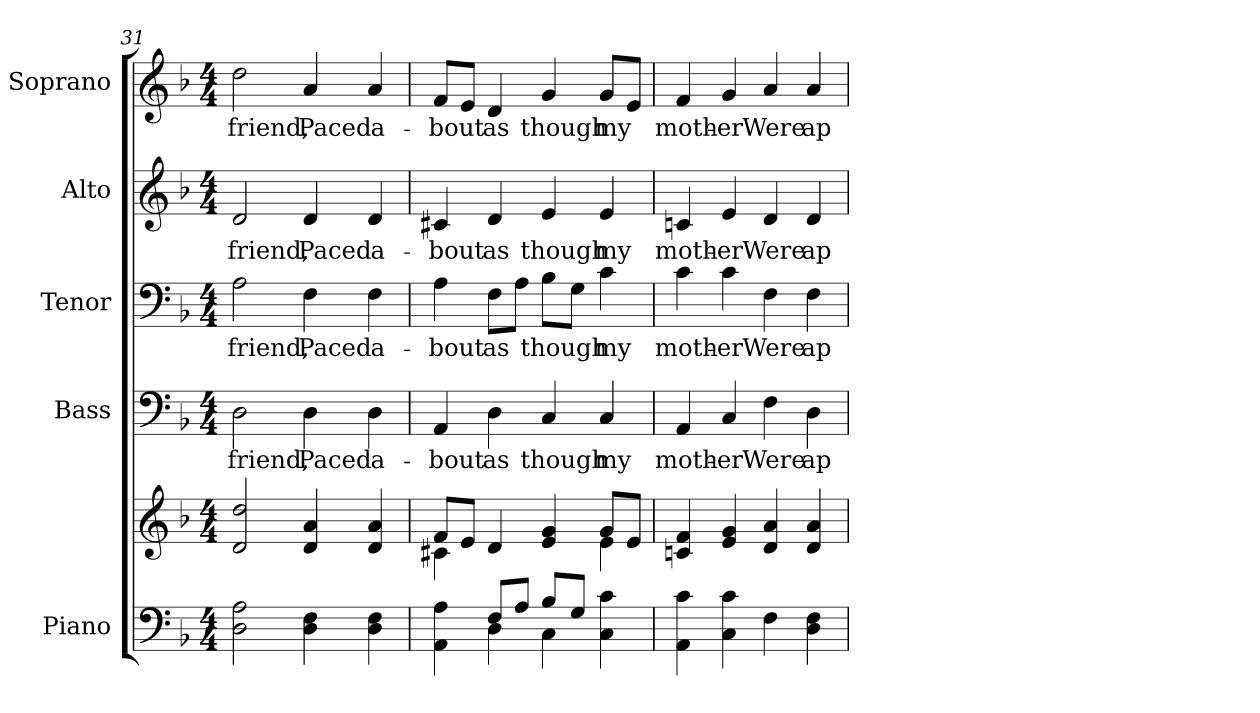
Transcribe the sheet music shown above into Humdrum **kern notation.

**kern	**kern	**kern	**text	**kern	**text	**kern	**text	**kern	**text
*part5	*part5	*part4	*part4	*part3	*part3	*part2	*part2	*part1	*part1
*staff6	*staff5	*staff4	*staff4	*staff3	*staff3	*staff2	*staff2	*staff1	*staff1
*I"Piano	*	*I"Bass	*	*I"Tenor	*	*I"Alto	*	*I"Soprano	*
*I'Pno.	*	*I'B.	*	*I'T.	*	*I'A.	*	*I'S.	*
*clefF4	*clefG2	*clefF4	*	*clefF4	*	*clefG2	*	*clefG2	*
*k[b-]	*k[b-]	*k[b-]	*	*k[b-]	*	*k[b-]	*	*k[b-]	*
*F:	*F:	*F:	*	*F:	*	*F:	*	*F:	*
*M4/4	*M4/4	*M4/4	*	*M4/4	*	*M4/4	*	*M4/4	*
=31	=31	=31	=31	=31	=31	=31	=31	=31	=31
!	!	!	!LO:LY:b:color=#000000	!	!	!	!	!	!
!	!	!	!	!	!LO:LY:b:color=#000000	!	!	!	!
!	!	!	!	!	!	!	!LO:LY:b:color=#000000	!	!
!	!	!	!	!	!	!	!	!	!LO:LY:b:color=#000000
2Di\ 2Ai	2di/ 2ddi	2Di\	friend,	2Ai\	friend,	2di/	friend,	2ddi\	friend,
!	!	!	!LO:LY:b:color=#000000	!	!	!	!	!	!
!	!	!	!	!	!LO:LY:b:color=#000000	!	!	!	!
!	!	!	!	!	!	!	!LO:LY:b:color=#000000	!	!
!	!	!	!	!	!	!	!	!	!LO:LY:b:color=#000000
4Di\ 4Fi	4di/ 4ai	4Di\	Paced	4Fi\	Paced	4di/	Paced	4ai/	Paced
!	!	!	!LO:LY:b:color=#000000	!	!	!	!	!	!
!	!	!	!	!	!LO:LY:b:color=#000000	!	!	!	!
!	!	!	!	!	!	!	!LO:LY:b:color=#000000	!	!
!	!	!	!	!	!	!	!	!	!LO:LY:b:color=#000000
4Di\ 4Fi	4di/ 4ai	4Di\	a-	4Fi\	a-	4di/	a-	4ai/	a-
=32	=32	=32	=32	=32	=32	=32	=32	=32	=32
*^	*^	*	*	*	*	*	*	*	*
!	!	!	!	!	!LO:LY:b:color=#000000	!	!	!	!	!	!
!	!	!	!	!	!	!	!LO:LY:b:color=#000000	!	!	!	!
!	!	!	!	!	!	!	!	!	!LO:LY:b:color=#000000	!	!
!	!	!	!	!	!	!	!	!	!	!	!LO:LY:b:color=#000000
4AAi\ 4Ai	4ryy	8fi/L	4c#Xi\	4AAi/	-bout	4Ai\	-bout	4c#Xi/	-bout	8fi/L	-bout
.	.	8ei/J	.	.	.	.	.	.	.	8ei/J	.
!	!	!	!	!	!LO:LY:b:color=#000000	!	!	!	!	!	!
!	!	!	!	!	!	!	!LO:LY:b:color=#000000	!	!	!	!
!	!	!	!	!	!	!	!	!	!LO:LY:b:color=#000000	!	!
!	!	!	!	!	!	!	!	!	!	!	!LO:LY:b:color=#000000
8Fi/L	4Di\	4di/	4ryy	4Di\	as	8Fi\L	as	4di/	as	4di/	as
8Ai/J	.	.	.	.	.	8Ai\J	.	.	.	.	.
!	!	!	!	!	!LO:LY:b:color=#000000	!	!	!	!	!	!
!	!	!	!	!	!	!	!LO:LY:b:color=#000000	!	!	!	!
!	!	!	!	!	!	!	!	!	!LO:LY:b:color=#000000	!	!
!	!	!	!	!	!	!	!	!	!	!	!LO:LY:b:color=#000000
8B-i/L	4Ci\	4ei/ 4gi	4ryy	4Ci/	though	8B-i\L	though	4ei/	though	4gi/	though
8Gi/J	.	.	.	.	.	8Gi\J	.	.	.	.	.
!	!	!	!	!	!LO:LY:b:color=#000000	!	!	!	!	!	!
!	!	!	!	!	!	!	!LO:LY:b:color=#000000	!	!	!	!
!	!	!	!	!	!	!	!	!	!LO:LY:b:color=#000000	!	!
!	!	!	!	!	!	!	!	!	!	!	!LO:LY:b:color=#000000
4Ci\ 4ci	4ryy	8gi/L	4ei\	4Ci/	my	4ci\	my	4ei/	my	8gi/L	my
.	.	8ei/J	.	.	.	.	.	.	.	8ei/J	.
*v	*v	*	*	*	*	*	*	*	*	*	*
*	*v	*v	*	*	*	*	*	*	*	*
=33	=33	=33	=33	=33	=33	=33	=33	=33	=33
!	!	!	!LO:LY:b:color=#000000	!	!	!	!	!	!
!	!	!	!	!	!LO:LY:b:color=#000000	!	!	!	!
!	!	!	!	!	!	!	!LO:LY:b:color=#000000	!	!
!	!	!	!	!	!	!	!	!	!LO:LY:b:color=#000000
4AAi\ 4ci	4cni/ 4fi	4AAi/	moth-	4ci\	moth-	4cni/	moth-	4fi/	moth-
!	!	!	!LO:LY:b:color=#000000	!	!	!	!	!	!
!	!	!	!	!	!LO:LY:b:color=#000000	!	!	!	!
!	!	!	!	!	!	!	!LO:LY:b:color=#000000	!	!
!	!	!	!	!	!	!	!	!	!LO:LY:b:color=#000000
4Ci\ 4ci	4ei/ 4gi	4Ci/	-er	4ci\	-er	4ei/	-er	4gi/	-er
!	!	!	!LO:LY:b:color=#000000	!	!	!	!	!	!
!	!	!	!	!	!LO:LY:b:color=#000000	!	!	!	!
!	!	!	!	!	!	!	!LO:LY:b:color=#000000	!	!
!	!	!	!	!	!	!	!	!	!LO:LY:b:color=#000000
4Fi\	4di/ 4ai	4Fi\	Were	4Fi\	Were	4di/	Were	4ai/	Were
!	!	!	!LO:LY:b:color=#000000	!	!	!	!	!	!
!	!	!	!	!	!LO:LY:b:color=#000000	!	!	!	!
!	!	!	!	!	!	!	!LO:LY:b:color=#000000	!	!
!	!	!	!	!	!	!	!	!	!LO:LY:b:color=#000000
4Di\ 4Fi	4di/ 4ai	4Di\	ap-	4Fi\	ap-	4di/	ap-	4ai/	ap-
=	=	=	=	=	=	=	=	=	=
*-	*-	*-	*-	*-	*-	*-	*-	*-	*-
